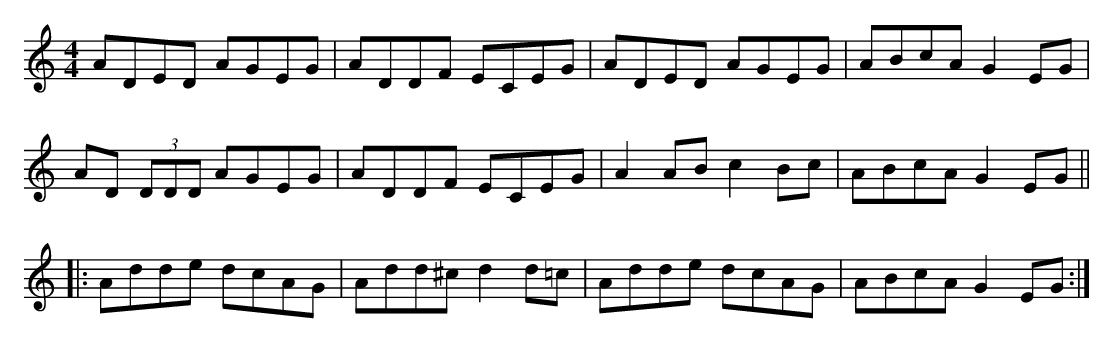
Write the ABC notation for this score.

X:1
M:4/4
K:Ddor
ADED AGEG|ADDF ECEG|ADED AGEG|ABcA G2EG|
AD (3DDD AGEG|ADDF ECEG|A2AB c2Bc|ABcA G2EG||
|:Adde dcAG|Add^c d2d=c|Adde dcAG|ABcA G2EG:|
